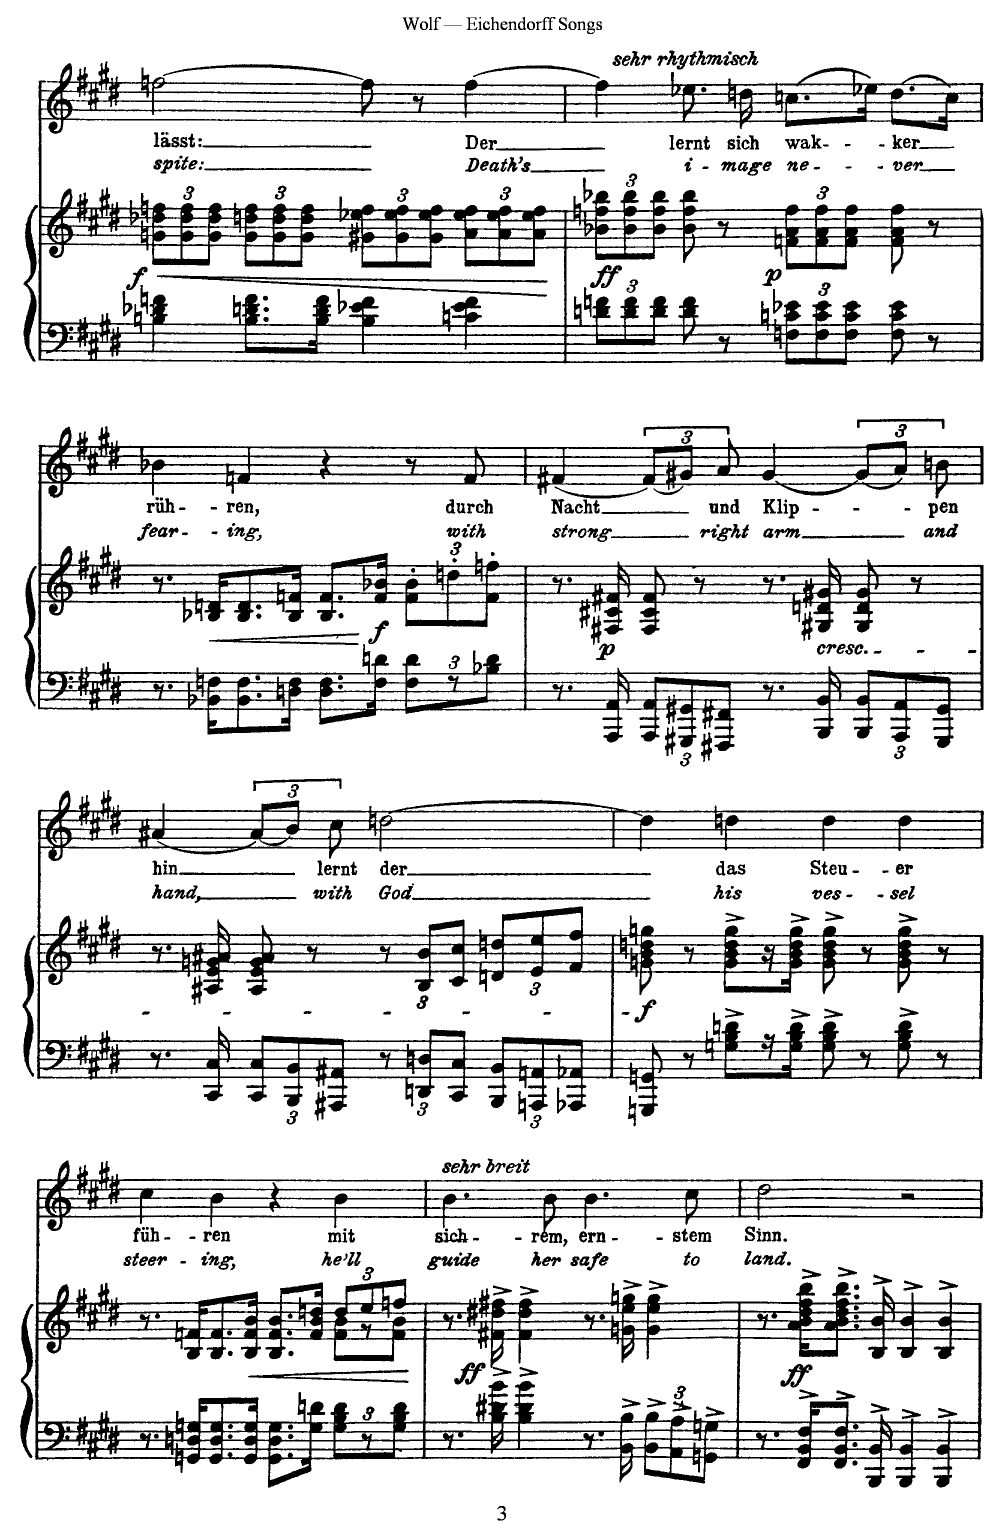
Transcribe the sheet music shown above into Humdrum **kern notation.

**kern	**kern	**dynam	**kern	**text	**text
*part2	*part2	*part2	*part1	*part1	*part1
*staff3	*staff2	*staff2/3	*staff1	*staff1	*staff1
*I"Piano	*	*	*I"Voice	*	*
*I'Pno	*	*	*	*	*
*clefF4	*clefG2	*	*clefG2	*	*
*k[f#c#g#d#]	*k[f#c#g#d#]	*	*k[f#c#g#d#]	*	*
*M4/4	*M4/4	*	*M4/4	*	*
*	*Xbrackettup	*	*	*	*
=18	=18	=18	=18	=18	=18
!	!	!LO:HP:b	!	!	!
!	!	!LO:DY:n=1:b	!	!	!
4Bn\ 4d-X\ 4fn\	12gn\ 12dd-X\ 12ffn\L	< f	[2ffn\	-lässt:	spite:
.	12g\ 12dd-\ 12ff\	.	.	.	.
.	12g\ 12dd-\ 12ff\J	.	.	.	.
8.B\ 8.dn\ 8.f\L	12g\ 12ddn\ 12ff\L	.	.	.	.
.	12g\ 12dd\ 12ff\	.	.	.	.
.	12g\ 12dd\ 12ff\J	.	.	.	.
16B\ 16d\ 16f\Jk	.	.	.	.	.
4B\ 4e-X\ 4f\	12g#X\ 12ee-X\ 12ff\L	.	8ff\]	.	.
.	12g#\ 12ee-\ 12ff\	.	.	.	.
.	.	.	8r	.	.
.	12g#\ 12ee-\ 12ff\J	.	.	.	.
4cn\ 4e-\ 4f\	12a\ 12ee-\ 12ff\L	.	[4ff\	Der	Death's
.	12a\ 12ee-\ 12ff\	.	.	.	.
.	12a\ 12ee-\ 12ff\J	[	.	.	.
=19	=19	=19	=19	=19	=19
*Xbrackettup	*	*	*	*	*
!	!	!	!LO:TX:i:t=sehr rhythmisch	!	!
!	!	!LO:DY:b	!	!	!
12dn\ 12fn\L	12b-X\ 12ffn\ 12bb-X\L	ff	4ff\]	.	.
12d\ 12f\	12b-\ 12ff\ 12bb-\	.	.	.	.
12d\ 12f\J	12b-\ 12ff\ 12bb-\J	.	.	.	.
8d\ 8f\	8b-\ 8ff\ 8bb-\	.	8.ee-X\	lernt	i-
8r	8r	.	.	.	.
.	.	.	16ddn\	sich	-mage
!	!	!LO:DY:b	!	!	!
12Fn\ 12cn\ 12e-X\L	12fn\ 12a\ 12ff\L	p	(8.ccn\L	wak-	ne-
12F\ 12c\ 12e-\	12f\ 12a\ 12ff\	.	.	.	.
12F\ 12c\ 12e-\J	12f\ 12a\ 12ff\J	.	.	.	.
.	.	.	16ee-X\Jk)	.	.
8F\ 8c\ 8e-\	8f\ 8a\ 8ff\	.	(8.dd\L	-ker	-ver
8r	8r	.	.	.	.
.	.	.	16cc\Jk)	.	.
=20	=20	=20	=20	=20	=20
8.r	8.r	.	4b-X\	rüh-	fear-
!	!	!LO:HP:b	!	!	!
16BB-X\ 16Fn\KL	16B-X/ 16dn/KL	<	.	.	.
8.BB-\ 8.F\	8.B-/ 8.d/	.	4fn/	-ren,	-ing,
16Dn\ 16F\Jk	16B-/ 16fn/Jk	.	.	.	.
8.D\ 8.F\L	8.B-/ 8.f/L	.	4r	.	.
!	!	!LO:DY:n=1:b	!	!	!
16F\ 16dn\Jk	16f/ 16b-X/Jk	[ f	.	.	.
12F\ 12d\L	12f\' 12b-\'L	.	8r	.	.
12r	12ddn'\	.	.	.	.
.	.	.	8f/	durch	with
12B-X\ 12d\J	12f\' 12ffn\'J	.	.	.	.
=21	=21	=21	=21	=21	=21
8.r	8.r	.	[4f#X/	-Nacht	strong
!	!	!LO:DY:b	!	!	!
16AAA/ 16AA/	16F#X/ 16c#X/ 16f#X/	p	.	.	.
12AAA/ 12AA/L	8F#/ 8c#/ 8f#/	.	(12f#/L]	.	.
12GGG#X/ 12GG#X/	.	.	12g#X/J)	.	.
.	8r	.	.	.	.
12FFF#X/ 12FF#X/J	.	.	12a/	und	right
8.r	8.r	.	[4g#/	Klip-	arm
!	!LO:TX:b:i:t=cresc.	!	!	!	!
16BBB/ 16BB/	16G#X/ 16dn/ 16g#X/	.	.	.	.
12BBB/ 12BB/L	8G#/ 8d/ 8g#/	.	(12g#/L]	.	.
12AAA/ 12AA/	.	.	12a/J)	.	.
.	8r	.	.	.	.
12GGG#/ 12GG#/J	.	.	12bn\	-pen	and
=22	=22	=22	=22	=22	=22
8.r	8.r	.	[4a#X/	hin	hand,
16CC#/ 16C#/	16A#X/ 16e/ 16gn/ 16a#X/	.	.	.	.
12CC#/ 12C#/L	8A#/ 8e/ 8g/ 8a#/	.	(12a#/L]	.	.
12BBB/ 12BB/	.	.	12b/J)	.	.
.	8r	.	.	.	.
12AAA#X/ 12AA#X/J	.	.	12cc#\	lernt	with
*brackettup	*brackettup	*	*	*	*
12r	12r	.	[2ddn\	der	God
12DDn/ 12Dn/L	12B/ 12b/L	.	.	.	.
12CC#/ 12C#/J	12c#/ 12cc#/J	.	.	.	.
*Xbrackettup	*Xbrackettup	*	*	*	*
12BBB/ 12BB/L	12dn/ 12ddn/L	.	.	.	.
12AAAn/ 12AAn/	12e/ 12ee/	.	.	.	.
12AAA-X/ 12AA-X/J	12f#/ 12ff#/J	.	.	.	.
=23	=23	=23	=23	=23	=23
!	!	!LO:DY:b	!	!	!
8GGGn/ 8GGn/	8gn\ 8b\ 8ddn\ 8ggn\	f	4dd\]	.	.
8r	8r	.	.	.	.
8Gn\^ 8B\^ 8dn\^L	8g\^ 8b\^ 8dd\^ 8gg\^L	.	4ddn\	das	his
16r	16r	.	.	.	.
16G\^ 16B\^ 16d\^JJ	16g\^ 16b\^ 16dd\^ 16gg\^JJ	.	.	.	.
8G\^ 8B\^ 8d\^	8g\^ 8b\^ 8dd\^ 8gg\^	.	4dd\	Steu-	ves-
8r	8r	.	.	.	.
8G\^ 8B\^ 8d\^	8g\^ 8b\^ 8dd\^ 8gg\^	.	4dd\	-er	-sel
8r	8r	.	.	.	.
=24	=24	=24	=24	=24	=24
*	*^	*	*	*	*
8.r	8.r	2.ryy	.	4cc#\	füh-	steer-
16GGn/ 16Dn/ 16Gn/KL	16B/ 16fn/KL	.	.	.	.	.
8.GG/ 8.D/ 8.G/	8.B/ 8.f/	.	.	4b\	-ren	-ing,
!	!	!	!LO:HP:b	!	!	!
16GG/ 16D/ 16G/Jk	16B/ 16f/ 16b/Jk	.	<	.	.	.
8.GG\ 8.D\ 8.G\L	8.B/ 8.f/ 8.b/L	.	.	4r	.	.
16G\ 16dn\Jk	16f/ 16b/ 16ddn/Jk	.	.	.	.	.
12G\ 12B\ 12d\L	12dd/L	12f\ 12b\L	.	4b\	mit	he'll
12r	12ee/	12r	.	.	.	.
12G\ 12B\ 12d\J	12ffn/J	12f\ 12b\J	.	.	.	.
*	*v	*v	*	*	*	*
.	.	[	.	.	.
=25	=25	=25	=25	=25	=25
!	!	!	!LO:TX:a:i:t=sehr breit	!	!
8.r	8.r	.	4.b\	sich-	guide
!	!	!LO:DY:b	!	!	!
16B\^ 16d#X\^ 16b\^	16f#X\^ 16dd#X\^ 16ff#X\^	ff	.	.	.
4B\^ 4d#\^ 4b\^	4f#\^ 4dd#\^ 4ff#\^	.	.	.	.
.	.	.	8b\	-rem,	her
8.r	8.r	.	4.b\	ern-	safe
16BB\^ 16B\^	16gn\^ 16ee\^ 16ggn\^	.	.	.	.
12BB\^ 12B\^L	4g\^ 4ee\^ 4gg\^	.	.	.	.
12AA\^ 12A\^	.	.	.	.	.
.	.	.	8cc#\	-stem	to
12GGn\^ 12Gn\^J	.	.	.	.	.
=26	=26	=26	=26	=26	=26
8.r	8.r	.	2dd#\	Sinn.	land.
!	!	!LO:DY:b	!	!	!
16FF#/^ 16BB/^ 16F#/^KL	16a\^ 16b\^ 16dd#\^ 16ff#\^ 16bb\^KL	ff	.	.	.
8.FF#/^ 8.BB/^ 8.F#/^J	8.a\^ 8.b\^ 8.dd#\^ 8.ff#\^ 8.bb\^J	.	.	.	.
16BBB/^ 16BB/^	16B/^ 16b/^	.	.	.	.
4BBB/^ 4BB/^	4B/^ 4b/^	.	2r	.	.
4BBB/^ 4BB/^	4B/^ 4b/^	.	.	.	.
=	=	=	=	=	=
*-	*-	*-	*-	*-	*-
